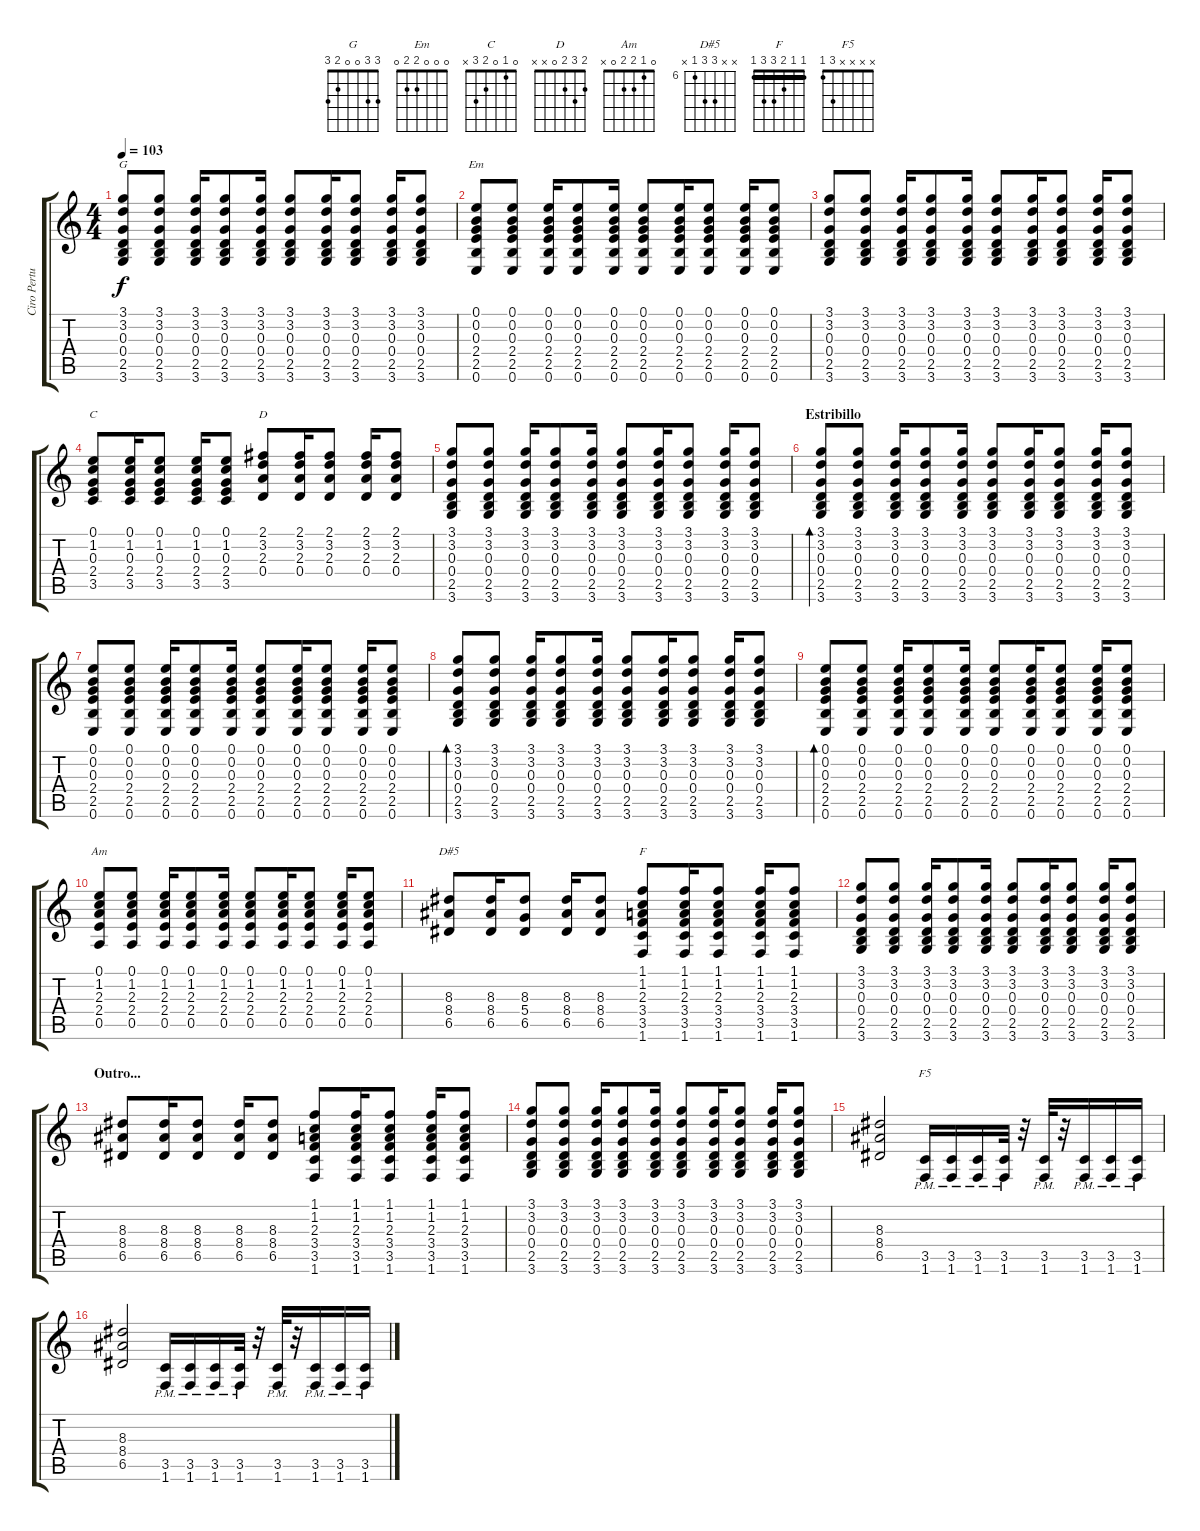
\track ("Ciro Pertusi (Guitarra)" "Ciro Pertu") {instrument distortionguitar}
\staff {score tabs}
\tuning (E4 B3 G3 D3 A2 E2) {hide}
\chord ("G" 3 3 0 0 2 3)
\chord ("Em" 0 0 0 2 2 0)
\chord ("C" 0 1 0 2 3 x)
\chord ("D" 2 3 2 0 x x)
\chord ("Am" 0 1 2 2 0 x)
\chord ("D#5" x x 8 8 6 x) {firstfret 6}
\chord ("F" 1 1 2 3 3 1) {barre 1}
\chord ("F5" x x x x 3 1)
\ts (4 4)
\tempo 103
\clef g2
\ks c
(3.1 3.2 0.3 0.4 2.5 3.6).8{ch "G" dy f} (3.1 3.2 0.3 0.4 2.5 3.6).8 (3.1 3.2 0.3 0.4 2.5 3.6).16 (3.1 3.2 0.3 0.4 2.5 3.6).8 (3.1 3.2 0.3 0.4 2.5 3.6).16 (3.1 3.2 0.3 0.4 2.5 3.6).8 (3.1 3.2 0.3 0.4 2.5 3.6).16 (3.1 3.2 0.3 0.4 2.5 3.6).8 (3.1 3.2 0.3 0.4 2.5 3.6).16 (3.1 3.2 0.3 0.4 2.5 3.6).8 |
(0.1 0.2 0.3 2.4 2.5 0.6).8{ch "Em"} (0.1 0.2 0.3 2.4 2.5 0.6).8 (0.1 0.2 0.3 2.4 2.5 0.6).16 (0.1 0.2 0.3 2.4 2.5 0.6).8 (0.1 0.2 0.3 2.4 2.5 0.6).16 (0.1 0.2 0.3 2.4 2.5 0.6).8 (0.1 0.2 0.3 2.4 2.5 0.6).16 (0.1 0.2 0.3 2.4 2.5 0.6).8 (0.1 0.2 0.3 2.4 2.5 0.6).16 (0.1 0.2 0.3 2.4 2.5 0.6).8 |
(3.1 3.2 0.3 0.4 2.5 3.6).8 (3.1 3.2 0.3 0.4 2.5 3.6).8 (3.1 3.2 0.3 0.4 2.5 3.6).16 (3.1 3.2 0.3 0.4 2.5 3.6).8 (3.1 3.2 0.3 0.4 2.5 3.6).16 (3.1 3.2 0.3 0.4 2.5 3.6).8 (3.1 3.2 0.3 0.4 2.5 3.6).16 (3.1 3.2 0.3 0.4 2.5 3.6).8 (3.1 3.2 0.3 0.4 2.5 3.6).16 (3.1 3.2 0.3 0.4 2.5 3.6).8 |
(0.1 1.2 0.3 2.4 3.5).8{ch "C"} (0.1 1.2 0.3 2.4 3.5).16 (0.1 1.2 0.3 2.4 3.5).8 (0.1 1.2 0.3 2.4 3.5).16 (0.1 1.2 0.3 2.4 3.5).8 (2.1 3.2 2.3 0.4).8{ch "D"} (2.1 3.2 2.3 0.4).16 (2.1 3.2 2.3 0.4).8 (2.1 3.2 2.3 0.4).16 (2.1 3.2 2.3 0.4).8 |
(3.1 3.2 0.3 0.4 2.5 3.6).8 (3.1 3.2 0.3 0.4 2.5 3.6).8 (3.1 3.2 0.3 0.4 2.5 3.6).16 (3.1 3.2 0.3 0.4 2.5 3.6).8 (3.1 3.2 0.3 0.4 2.5 3.6).16 (3.1 3.2 0.3 0.4 2.5 3.6).8 (3.1 3.2 0.3 0.4 2.5 3.6).16 (3.1 3.2 0.3 0.4 2.5 3.6).8 (3.1 3.2 0.3 0.4 2.5 3.6).16 (3.1 3.2 0.3 0.4 2.5 3.6).8 |
\section ("" "Estribillo")
(3.1 3.2 0.3 0.4 2.5 3.6).8{bd 120} (3.1 3.2 0.3 0.4 2.5 3.6).8 (3.1 3.2 0.3 0.4 2.5 3.6).16 (3.1 3.2 0.3 0.4 2.5 3.6).8 (3.1 3.2 0.3 0.4 2.5 3.6).16 (3.1 3.2 0.3 0.4 2.5 3.6).8 (3.1 3.2 0.3 0.4 2.5 3.6).16 (3.1 3.2 0.3 0.4 2.5 3.6).8 (3.1 3.2 0.3 0.4 2.5 3.6).16 (3.1 3.2 0.3 0.4 2.5 3.6).8 |
(0.1 0.2 0.3 2.4 2.5 0.6).8 (0.1 0.2 0.3 2.4 2.5 0.6).8 (0.1 0.2 0.3 2.4 2.5 0.6).16 (0.1 0.2 0.3 2.4 2.5 0.6).8 (0.1 0.2 0.3 2.4 2.5 0.6).16 (0.1 0.2 0.3 2.4 2.5 0.6).8 (0.1 0.2 0.3 2.4 2.5 0.6).16 (0.1 0.2 0.3 2.4 2.5 0.6).8 (0.1 0.2 0.3 2.4 2.5 0.6).16 (0.1 0.2 0.3 2.4 2.5 0.6).8 |
(3.1 3.2 0.3 0.4 2.5 3.6).8{bd 120} (3.1 3.2 0.3 0.4 2.5 3.6).8 (3.1 3.2 0.3 0.4 2.5 3.6).16 (3.1 3.2 0.3 0.4 2.5 3.6).8 (3.1 3.2 0.3 0.4 2.5 3.6).16 (3.1 3.2 0.3 0.4 2.5 3.6).8 (3.1 3.2 0.3 0.4 2.5 3.6).16 (3.1 3.2 0.3 0.4 2.5 3.6).8 (3.1 3.2 0.3 0.4 2.5 3.6).16 (3.1 3.2 0.3 0.4 2.5 3.6).8 |
(0.1 0.2 0.3 2.4 2.5 0.6).8{bd 120} (0.1 0.2 0.3 2.4 2.5 0.6).8 (0.1 0.2 0.3 2.4 2.5 0.6).16 (0.1 0.2 0.3 2.4 2.5 0.6).8 (0.1 0.2 0.3 2.4 2.5 0.6).16 (0.1 0.2 0.3 2.4 2.5 0.6).8 (0.1 0.2 0.3 2.4 2.5 0.6).16 (0.1 0.2 0.3 2.4 2.5 0.6).8 (0.1 0.2 0.3 2.4 2.5 0.6).16 (0.1 0.2 0.3 2.4 2.5 0.6).8 |
(0.1 1.2 2.3 2.4 0.5).8{ch "Am"} (0.1 1.2 2.3 2.4 0.5).8 (0.1 1.2 2.3 2.4 0.5).16 (0.1 1.2 2.3 2.4 0.5).8 (0.1 1.2 2.3 2.4 0.5).16 (0.1 1.2 2.3 2.4 0.5).8 (0.1 1.2 2.3 2.4 0.5).16 (0.1 1.2 2.3 2.4 0.5).8 (0.1 1.2 2.3 2.4 0.5).16 (0.1 1.2 2.3 2.4 0.5).8 |
(8.3 8.4 6.5).8{ch "D#5"} (8.3 8.4 6.5).16 (8.3 5.4 6.5).8 (8.3 8.4 6.5).16 (8.3 8.4 6.5).8 (1.1 1.2 2.3 3.4 3.5 1.6).8{ch "F"} (1.1 1.2 2.3 3.4 3.5 1.6).16 (1.1 1.2 2.3 3.4 3.5 1.6).8 (1.1 1.2 2.3 3.4 3.5 1.6).16 (1.1 1.2 2.3 3.4 3.5 1.6).8 |
(3.1 3.2 0.3 0.4 2.5 3.6).8 (3.1 3.2 0.3 0.4 2.5 3.6).8 (3.1 3.2 0.3 0.4 2.5 3.6).16 (3.1 3.2 0.3 0.4 2.5 3.6).8 (3.1 3.2 0.3 0.4 2.5 3.6).16 (3.1 3.2 0.3 0.4 2.5 3.6).8 (3.1 3.2 0.3 0.4 2.5 3.6).16 (3.1 3.2 0.3 0.4 2.5 3.6).8 (3.1 3.2 0.3 0.4 2.5 3.6).16 (3.1 3.2 0.3 0.4 2.5 3.6).8 |
\section ("" "Outro...")
(8.3 8.4 6.5).8 (8.3 8.4 6.5).16 (8.3 8.4 6.5).8 (8.3 8.4 6.5).16 (8.3 8.4 6.5).8 (1.1 1.2 2.3 3.4 3.5 1.6).8 (1.1 1.2 2.3 3.4 3.5 1.6).16 (1.1 1.2 2.3 3.4 3.5 1.6).8 (1.1 1.2 2.3 3.4 3.5 1.6).16 (1.1 1.2 2.3 3.4 3.5 1.6).8 |
(3.1 3.2 0.3 0.4 2.5 3.6).8 (3.1 3.2 0.3 0.4 2.5 3.6).8 (3.1 3.2 0.3 0.4 2.5 3.6).16 (3.1 3.2 0.3 0.4 2.5 3.6).8 (3.1 3.2 0.3 0.4 2.5 3.6).16 (3.1 3.2 0.3 0.4 2.5 3.6).8 (3.1 3.2 0.3 0.4 2.5 3.6).16 (3.1 3.2 0.3 0.4 2.5 3.6).8 (3.1 3.2 0.3 0.4 2.5 3.6).16 (3.1 3.2 0.3 0.4 2.5 3.6).8 |
(8.3 8.4 6.5).2 (3.5{pm} 1.6{pm}).16{ch "F5"} (3.5{pm} 1.6{pm}).16 (3.5{pm} 1.6{pm}).16 (3.5{pm} 1.6{pm}).32 r.32 (3.5{pm} 1.6{pm}).32 r.32 (3.5{pm} 1.6{pm}).16 (3.5{pm} 1.6{pm}).16 (3.5{pm} 1.6{pm}).16 |
(8.3 8.4 6.5).2 (3.5{pm} 1.6{pm}).16 (3.5{pm} 1.6{pm}).16 (3.5{pm} 1.6{pm}).16 (3.5{pm} 1.6{pm}).32 r.32 (3.5{pm} 1.6{pm}).32 r.32 (3.5{pm} 1.6{pm}).16 (3.5{pm} 1.6{pm}).16 (3.5{pm} 1.6{pm}).16
